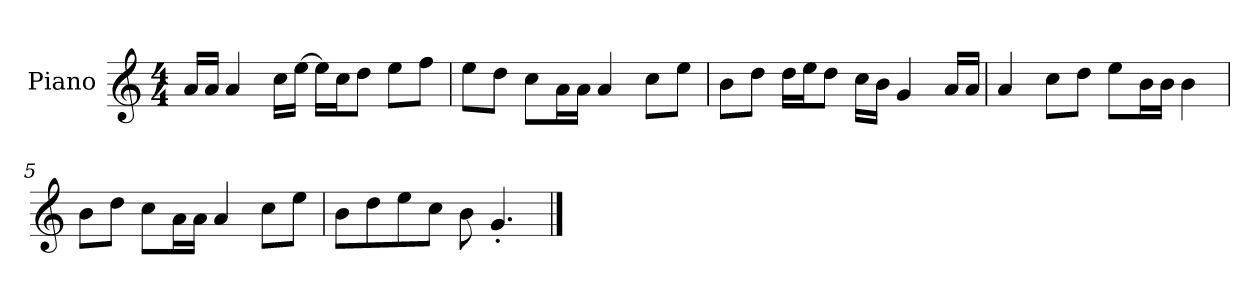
**kern
*part1
*staff1
*I"Piano
*I'P-no
*clefG2
*k[]
*M4/4
*MM90
=1
16a/LL
16a/JJ
4a/
16cc\LL
[16ee\JJ
16ee\LL]
16cc\J
8dd\J
8ee\L
8ff\J
=2
8ee\L
8dd\J
8cc\L
16a\L
16a\JJ
4a/
8cc\L
8ee\J
=3
8b\L
8dd\J
16dd\LL
16ee\J
8dd\J
16cc\LL
16b\JJ
4g/
16a/LL
16a/JJ
=4
4a/
8cc\L
8dd\J
8ee\L
16b\L
16b\JJ
4b\
!!LO:LB:g=z
=5
8b\L
8dd\J
8cc\L
16a\L
16a\JJ
4a/
8cc\L
8ee\J
=6
8b\L
8dd\
8ee\
8cc\J
8b\
4.g'/
==
*-
